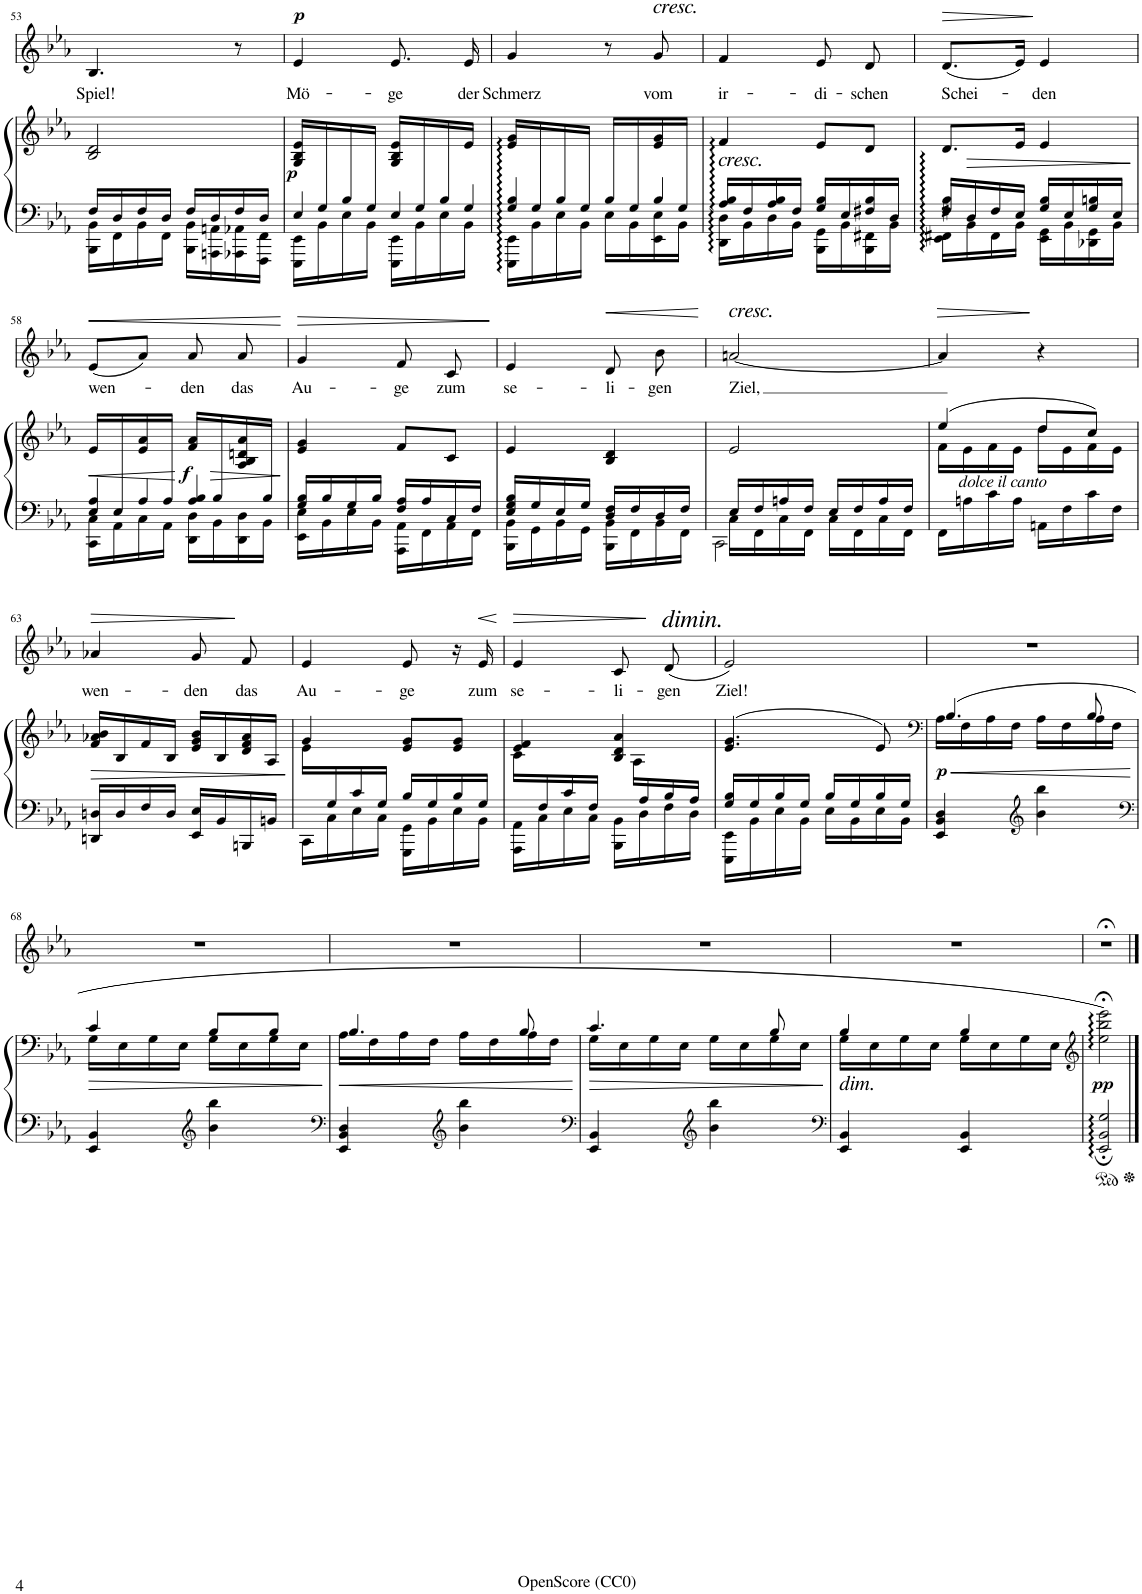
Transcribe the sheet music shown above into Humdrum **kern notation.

**kern	**kern	**dynam	**kern	**text	**dynam
*part2	*part2	*part2	*part1	*part1	*part1
*staff3	*staff2	*staff2/3	*staff1	*staff1	*staff1
*I"Piano	*	*	*I"Stimme Voice	*	*
*I'Pno	*	*	*	*	*
!!LO:PB:g=z
*clefF4	*clefG2	*	*clefG2	*	*
*k[b-e-a-]	*k[b-e-a-]	*	*k[b-e-a-]	*	*
*M2/4	*M2/4	*	*M2/4	*	*
=53	=53	=53	=53	=53	=53
*^	*	*	*	*	*
!	!	!	!	!	!LO:LY:b	!
16F/LL	16BBB-\ 16BB-\LL	2B-/ 2d/	.	4.B-/	Spiel!	.
16D/	16FF\	.	.	.	.	.
16F/	16BB-\	.	.	.	.	.
16D/JJ	16FF\JJ	.	.	.	.	.
16F/LL	16BBB-\ 16BB-\LL	.	.	.	.	.
16D/	16AAAn\ 16AAn\	.	.	.	.	.
16F/	16AAA-X\ 16AA-X\	.	.	8r	.	.
16D/JJ	16FFF\ 16FF\JJ	.	.	.	.	.
=54	=54	=54	=54	=54	=54	=54
*	*^	*	*	*	*	*
!	!	!	!	!LO:DY:b	!	!LO:LY:b	!LO:DY:a
16ryy	16EEE-\ 16EE-\LL	16E-/	16G/ 16B-/ 16e-/LL	p	4e-/	Mö-	p
16G/	16BB-\	8.ryy	8.ryy	.	.	.	.
16B-/	16E-\	.	.	.	.	.	.
16G/JJ	16BB-\JJ	.	.	.	.	.	.
!	!	!	!	!	!	!LO:LY:b	!
16ryy	16EEE-\ 16EE-\LL	16E-/	16G/ 16B-/ 16e-/LL	.	8.e-/	-ge	.
16G/	16BB-\	8ryy	8ryy	.	.	.	.
16B-/	16E-\	.	.	.	.	.	.
!	!	!	!	!	!	!LO:LY:b	!
16ryy	16BB-\JJ	16G/	16e-/JJ	.	16e-/	der	.
=55	=55	=55	=55	=55	=55	=55	=55
!	!	!	!	!	!	!LO:LY:b	!
16ryy	16EEE-\ 16EE-\LL	16G/ 16B-/	16e-/ 16g/LL	.	4g/	Schmerz	.
16G/	16BB-\	16ryy	16ryy	.	.	.	.
*	*v	*v	*	*	*	*	*
16B-/	16E-\	.	.	.	.	.
16G/JJ	16BB-\JJ	.	.	.	.	.
16B-/LL	16E-\LL	.	.	8r	.	.
16G/	16BB-\	.	.	.	.	.
*	*^	*	*	*	*	*
!	!	!	!	!	!LO:TX:a:i:t=cresc.	!	!
!	!	!	!	!	!	!LO:LY:b	!
16ryy	16EE-\ 16E-\	16B-/	16e-/ 16g/	.	8g/	vom	.
16G/JJ	16BB-\JJ	16ryy	16ryy	.	.	.	.
=56	=56	=56	=56	=56	=56	=56	=56
!	!	!	!LO:TX:b:i:t=cresc.	!	!	!	!
!	!	!	!	!	!	!LO:LY:b	!
*	*v	*v	*	*	*	*	*
16A-/ 16B-/LL	16DD\ 16D\LL	4f/	.	4f/	ir-	.
16F/	16BB-\	.	.	.	.	.
16A-/ 16B-/	16D\	.	.	.	.	.
16F/JJ	16BB-\JJ	.	.	.	.	.
!	!	!	!	!	!LO:LY:b	!
16G/ 16B-/LL	16BBB-\ 16GG\LL	8e-/L	.	8e-/	-di-	.
16E-/	16BB-\	.	.	.	.	.
!	!	!	!	!	!LO:LY:b	!
16F#X/ 16B-/	16BBB-\ 16FF#X\	8d/J	.	8d/	-schen	.
16D/JJ	16BB-\JJ	.	.	.	.	.
=57	=57	=57	=57	=57	=57	=57
!	!	!	!	!	!LO:LY:b	!LO:HP:b
16F#X/ 16B-/LL	16EE-\ 16FF#X\LL	8.d/L	.	(8.d/L	Schei-	>
16D/	16BB-\	.	.	.	.	.
16F#/	16FF#\	.	.	.	.	.
16E-/JJ	16BB-\JJ	16e-/Jk	.	16e-/Jk)	.	.
!	!	!	!	!	!LO:LY:b	!
16G/ 16B-/LL	16EE-\ 16GG\LL	4e-/	.	4e-/	-den	]
16E-/	16BB-\	.	.	.	.	.
16G/ 16Bn/	16DD-X\ 16GG\	.	.	.	.	.
16E-/JJ	16BB-\JJ	.	.	.	.	.
!!LO:LB:g=z
=58	=58	=58	=58	=58	=58	=58
*	*^	*	*	*	*	*
!	!	!	!	!LO:HP:b	!	!LO:LY:b	!LO:HP:b
16ryy	16CC\ 16C\LL	16E-/ 16A-/	16e-/LL	<	(8e-/L	wen-	<
16E-/	16AA-\	16ryy	16ryy	.	.	.	.
16ryy	16C\	8A-/	16e-/ 16a-/	.	8a-/J)	.	.
16A-/JJ	16AA-\JJ	.	16ryy	.	.	.	.
!	!	!	!	!LO:HP:n=1:b	!	!LO:LY:b	!
!	!	!	!	!LO:DY:n=1:b	!	!	!
16ryy	16DD\ 16D\LL	16A-/ 16B-/	16f/ 16a-/LL	[ > f	8a-/	-den	.
16B-/	16BB-\	8.ryy	16ryy	.	.	.	.
!	!	!	!	!	!	!LO:LY:b	!
16ryy	16DD\ 16D\	.	16A-/ 16B-/ 16dn/ 16a-/	.	8a-/	das	.
16B-/JJ	16BB-\JJ	.	16ryy	.	.	.	.
*v	*v	*v	*	*	*	*	*
.	.	]	.	.	[
=59	=59	=59	=59	=59	=59
*^	*	*	*	*	*
!	!	!	!	!	!LO:LY:b	!LO:HP:b
16G/ 16B-/LL	16EE-\ 16E-\LL	4e-/ 4g/	.	4g/	Au-	>
16B-/	16BB-\	.	.	.	.	.
16G/	16E-\	.	.	.	.	.
16B-/JJ	16BB-\JJ	.	.	.	.	.
!	!	!	!	!	!LO:LY:b	!
16F/ 16A-/LL	16AAA-\ 16AA-\LL	8f/L	.	8f/	-ge	.
16A-/	16FF\	.	.	.	.	.
!	!	!	!	!	!LO:LY:b	!
16C/	16AA-\	8c/J	.	8c/	zum	.
16F/JJ	16FF\JJ	.	.	.	.	.
*v	*v	*	*	*	*	*
.	.	.	.	.	]
=60	=60	=60	=60	=60	=60
*^	*	*	*	*	*
!	!	!	!	!	!LO:LY:b	!
16E-/ 16G/ 16B-/LL	16BBB-\ 16BB-\LL	4e-/	.	4e-/	se-	.
16G/	16GG\	.	.	.	.	.
16E-/	16BB-\	.	.	.	.	.
16G/JJ	16GG\JJ	.	.	.	.	.
!	!	!	!	!	!LO:LY:b	!LO:HP:b
16D/ 16F/LL	16BBB-\ 16BB-\LL	4B-/ 4d/	.	8d/	-li-	<
16F/	16FF\	.	.	.	.	.
!	!	!	!	!	!LO:LY:b	!
16D/	16BB-\	.	.	8b-\	-gen	.
16F/JJ	16FF\JJ	.	.	.	.	.
*v	*v	*	*	*	*	*
.	.	.	.	.	[
=61	=61	=61	=61	=61	=61
*^	*	*	*	*	*
*	*^	*	*	*	*	*
!	!	!	!	!	!LO:TX:a:i:t=cresc.	!	!
!	!	!	!	!	!	!LO:LY:b	!
16E-/LL	16C\LL	2CC\	2e-/	.	[2an/	Ziel,	.
16F/	16FF\	.	.	.	.	.	.
16An/	16C\	.	.	.	.	.	.
16F/JJ	16FF\JJ	.	.	.	.	.	.
16E-/LL	16C\LL	.	.	.	.	.	.
16F/	16FF\	.	.	.	.	.	.
16A/	16C\	.	.	.	.	.	.
16F/JJ	16FF\JJ	.	.	.	.	.	.
*	*v	*v	*	*	*	*	*
=62	=62	=62	=62	=62	=62	=62
*	*	*^	*	*	*	*
!	!	!LO:TX:b:i:t=dolce il canto	!	!	!	!	!
!	!	!	!	!	!	!	!LO:HP:b
*v	*v	*	*	*	*	*	*
16FF\LL	(4ee-/	16f\LL	.	4a/]	.	>
16An\	.	16e-\	.	.	.	.
16c\	.	16f\	.	.	.	.
16A\JJ	.	16e-\JJ	.	.	.	.
16AAn\LL	8dd/L	16dd\LL	.	4r	.	]
16F\	.	16e-\	.	.	.	.
16c\	8cc/J)	16f\	.	.	.	.
16F\JJ	.	16e-\JJ	.	.	.	.
!!LO:LB:g=z
=63	=63	=63	=63	=63	=63	=63
!	!	!	!LO:HP:b	!	!LO:LY:b	!LO:HP:b
*	*v	*v	*	*	*	*
16DDn/ 16Dn/LL	16f/ 16a-X/ 16b-/LL	>	4a-X/	wen-	>
16D/	16B-/	.	.	.	.
16F/	16f/	.	.	.	.
16D/JJ	16B-/JJ	.	.	.	.
!	!	!	!	!LO:LY:b	!
16EE-/ 16E-/LL	16e-/ 16g/ 16b-/LL	.	8g/	-den	.
16BB-/	16B-/	.	.	.	.
!	!	!	!	!LO:LY:b	!
16BBBn/	16d/ 16f/ 16a-/	.	8f/	das	]
16BBn/JJ	16A-/JJ	.	.	.	.
.	.	]	.	.	.
=64	=64	=64	=64	=64	=64
*^	*^	*	*	*	*
!	!	!	!	!	!	!LO:LY:b	!
16ryy	16CC\LL	4g/	16e-\LL	.	4e-/	Au-	.
16G/	16C\	.	4..ryy	.	.	.	.
16c/	16E-\	.	.	.	.	.	.
16G/JJ	16C\JJ	.	.	.	.	.	.
!	!	!	!	!	!	!LO:LY:b	!
16B-/LL	16GGG\ 16GG\LL	8e-/ 8g/L	.	.	8e-/	-ge	.
16G/	16BB-\	.	.	.	.	.	.
16B-/	16E-\	8e-/ 8g/J	.	.	16r	.	.
!	!	!	!	!	!	!LO:LY:b	!LO:HP:b
16G/JJ	16BB-\JJ	.	.	.	16e-/	zum	<
*v	*v	*	*	*	*	*	*
*	*v	*v	*	*	*	*
.	.	.	.	.	[
=65	=65	=65	=65	=65	=65
*^	*^	*	*	*	*
!	!	!	!	!	!	!LO:LY:b	!LO:HP:b
16ryy	16AAA-\ 16AA-\LL	4e-/ 4f/	16c\LL	.	4e-/	se-	>
16F/	16C\	.	8.ryy	.	.	.	.
16c/	16E-\	.	.	.	.	.	.
16F/JJ	16C\JJ	.	.	.	.	.	.
!	!	!	!	!	!	!LO:LY:b	!
16ryy	16BBB-\ 16BB-\LL	4B-/ 4d/ 4a-/	16A-\LL	.	8c/	-li-	.
16A-/	16D\	.	8.ryy	.	.	.	.
!	!	!	!	!	!	!LO:LY:b	!
16B-/	16F\	.	.	.	(8d/	-gen	.
16A-/JJ	16D\JJ	.	.	.	.	.	.
*v	*v	*	*	*	*	*	*
*	*v	*v	*	*	*	*
.	.	.	.	.	]
!	!	!	!LO:TX:a:i:t=dimin.	!	!
=66	=66	=66	=66	=66	=66
*^	*	*	*	*	*
!	!	!	!	!	!LO:LY:b	!
16G/ 16B-/LL	16EEE-\ 16EE-\LL	(>4.e-/ 4.g/	.	2e-/)	Ziel!	.
16G/	16BB-\	.	.	.	.	.
16B-/	16E-\	.	.	.	.	.
16G/JJ	16BB-\JJ	.	.	.	.	.
16B-/LL	16E-\LL	.	.	.	.	.
16G/	16BB-\	.	.	.	.	.
16B-/	16E-\	8e-/)	.	.	.	.
16G/JJ	16BB-\JJ	.	.	.	.	.
*v	*v	*	*	*	*	*
=67	=67	=67	=67	=67	=67
*	*clefF4	*	*	*	*
*^	*	*	*	*	*
!	!	!	!LO:HP:b	!	!	!
*	*	*^	*	*	*	*
!	!	!	!	!LO:DY:n=1:b	!	!	!
*v	*v	*	*	*	*	*	*
4EE-/ 4BB-/ 4D/	(4.B-/	16A-\LL	< p	2r	.	.
.	.	16F\	.	.	.	.
.	.	16A-\	.	.	.	.
.	.	16F\JJ	.	.	.	.
*clefG2	*	*	*	*	*	*
4b-\ 4bb-\	.	16A-\LL	.	.	.	.
.	.	16F\	.	.	.	.
.	8B-/	16A-\	.	.	.	.
.	.	16F\JJ	.	.	.	.
*	*v	*v	*	*	*	*
.	.	[	.	.	.
!!LO:LB:g=z
=68	=68	=68	=68	=68	=68
*clefF4	*	*	*	*	*
!	!	!LO:HP:b	!	!	!
*	*^	*	*	*	*
4EE-/ 4BB-/	4c/	16G\LL	>	2r	.	.
.	.	16E-\	.	.	.	.
.	.	16G\	.	.	.	.
.	.	16E-\JJ	.	.	.	.
*clefG2	*	*	*	*	*	*
4b-\ 4bb-\	8B-/L	16G\LL	.	.	.	.
.	.	16E-\	.	.	.	.
.	8B-/J	16G\	.	.	.	.
.	.	16E-\JJ	.	.	.	.
*	*v	*v	*	*	*	*
.	.	]	.	.	.
=69	=69	=69	=69	=69	=69
*clefF4	*	*	*	*	*
!	!	!LO:HP:b	!	!	!
*	*^	*	*	*	*
4EE-/ 4BB-/ 4D/	4.B-/	16A-\LL	<	2r	.	.
.	.	16F\	.	.	.	.
.	.	16A-\	.	.	.	.
.	.	16F\JJ	.	.	.	.
*clefG2	*	*	*	*	*	*
4b-\ 4bb-\	.	16A-\LL	.	.	.	.
.	.	16F\	.	.	.	.
.	8B-/	16A-\	.	.	.	.
.	.	16F\JJ	.	.	.	.
*	*v	*v	*	*	*	*
.	.	[	.	.	.
=70	=70	=70	=70	=70	=70
*clefF4	*	*	*	*	*
!	!	!LO:HP:b	!	!	!
*	*^	*	*	*	*
4EE-/ 4BB-/	4.c/	16G\LL	>	2r	.	.
.	.	16E-\	.	.	.	.
.	.	16G\	.	.	.	.
.	.	16E-\JJ	.	.	.	.
*clefG2	*	*	*	*	*	*
4b-\ 4bb-\	.	16G\LL	.	.	.	.
.	.	16E-\	.	.	.	.
.	8B-/	16G\	.	.	.	.
.	.	16E-\JJ	.	.	.	.
*	*v	*v	*	*	*	*
.	.	]	.	.	.
=71	=71	=71	=71	=71	=71
*clefF4	*	*	*	*	*
*	*^	*	*	*	*
!	!LO:TX:b:i:t=dim.	!	!	!	!	!
4EE-/ 4BB-/	4B-/	16G\LL	.	2r	.	.
.	.	16E-\	.	.	.	.
.	.	16G\	.	.	.	.
.	.	16E-\JJ	.	.	.	.
4EE-/ 4BB-/	4B-/	16G\LL	.	.	.	.
.	.	16E-\	.	.	.	.
.	.	16G\	.	.	.	.
.	.	16E-\JJ	.	.	.	.
*	*v	*v	*	*	*	*
=72	=72	=72	=72	=72	=72
*	*clefG2	*	*	*	*
*	*^	*	*	*	*
!	!	!	!LO:DY:b	!	!	!
*	*v	*v	*	*	*	*
2EE-/; 2BB-/; 2G/;	2ee-\;< 2bb-\;< 2eee-\;<)	pp	2r;<	.	.
==	==	==	==	==	==
*-	*-	*-	*-	*-	*-
